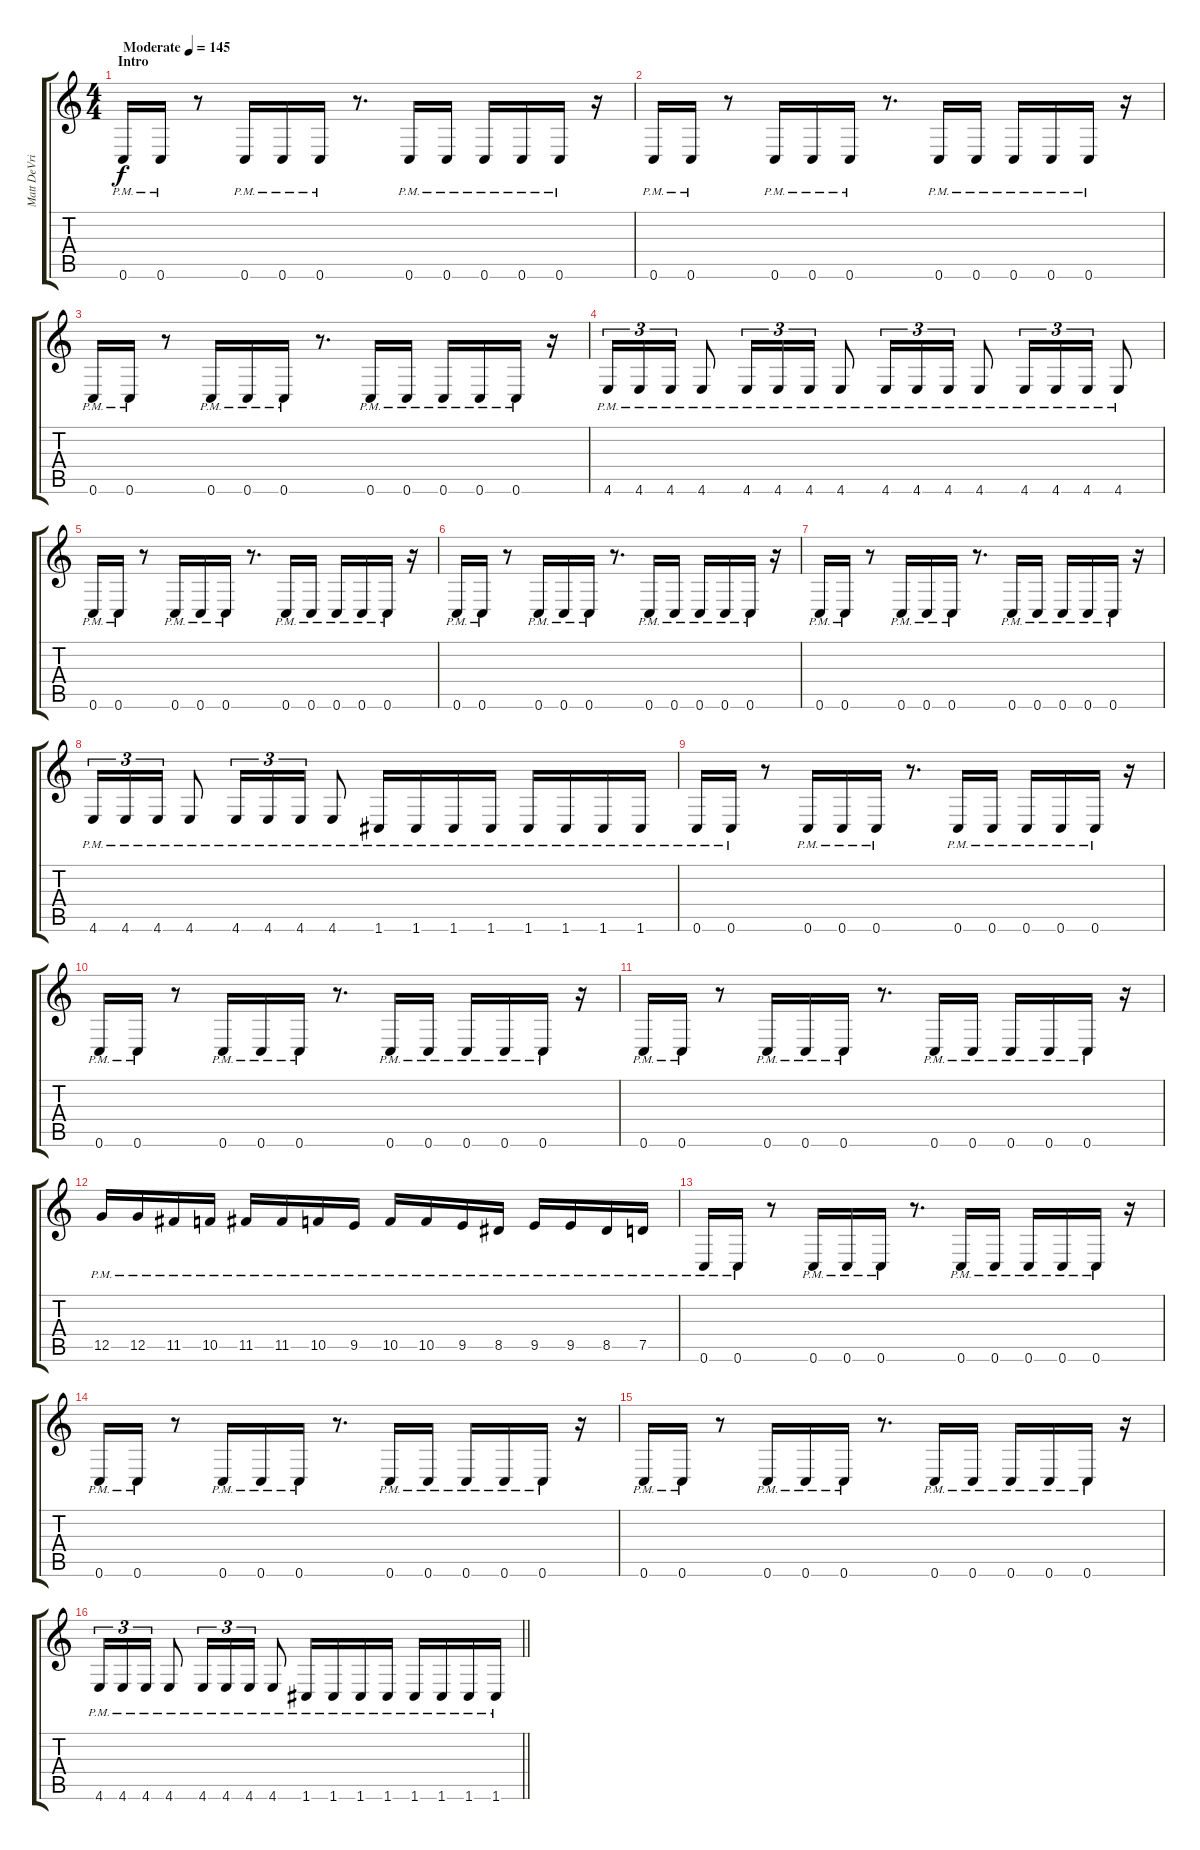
\track ("Matt DeVries" "Matt DeVri") {instrument distortionguitar}
\staff {score tabs}
\tuning (D4 A3 F3 C3 G2 C2) {hide}
\ts (4 4)
\section ("" "Intro")
\tempo (145 "Moderate")
\clef g2
\ks c
0.6{pm}.16{dy f instrument distortionguitar} 0.6{pm}.16 r.8 0.6{pm}.16 0.6{pm}.16 0.6{pm}.16 r.8{d} 0.6{pm}.16 0.6{pm}.16 0.6{pm}.16 0.6{pm}.16 0.6{pm}.16 r.16 |
0.6{pm}.16 0.6{pm}.16 r.8 0.6{pm}.16 0.6{pm}.16 0.6{pm}.16 r.8{d} 0.6{pm}.16 0.6{pm}.16 0.6{pm}.16 0.6{pm}.16 0.6{pm}.16 r.16 |
0.6{pm}.16 0.6{pm}.16 r.8 0.6{pm}.16 0.6{pm}.16 0.6{pm}.16 r.8{d} 0.6{pm}.16 0.6{pm}.16 0.6{pm}.16 0.6{pm}.16 0.6{pm}.16 r.16 |
4.6{pm}.16{tu (3 2)} 4.6{pm}.16{tu (3 2)} 4.6{pm}.16{tu (3 2)} 4.6{pm}.8 4.6{pm}.16{tu (3 2)} 4.6{pm}.16{tu (3 2)} 4.6{pm}.16{tu (3 2)} 4.6{pm}.8 4.6{pm}.16{tu (3 2)} 4.6{pm}.16{tu (3 2)} 4.6{pm}.16{tu (3 2)} 4.6{pm}.8 4.6{pm}.16{tu (3 2)} 4.6{pm}.16{tu (3 2)} 4.6{pm}.16{tu (3 2)} 4.6{pm}.8 |
0.6{pm}.16 0.6{pm}.16 r.8 0.6{pm}.16 0.6{pm}.16 0.6{pm}.16 r.8{d} 0.6{pm}.16 0.6{pm}.16 0.6{pm}.16 0.6{pm}.16 0.6{pm}.16 r.16 |
0.6{pm}.16 0.6{pm}.16 r.8 0.6{pm}.16 0.6{pm}.16 0.6{pm}.16 r.8{d} 0.6{pm}.16 0.6{pm}.16 0.6{pm}.16 0.6{pm}.16 0.6{pm}.16 r.16 |
0.6{pm}.16 0.6{pm}.16 r.8 0.6{pm}.16 0.6{pm}.16 0.6{pm}.16 r.8{d} 0.6{pm}.16 0.6{pm}.16 0.6{pm}.16 0.6{pm}.16 0.6{pm}.16 r.16 |
4.6{pm}.16{tu (3 2)} 4.6{pm}.16{tu (3 2)} 4.6{pm}.16{tu (3 2)} 4.6{pm}.8 4.6{pm}.16{tu (3 2)} 4.6{pm}.16{tu (3 2)} 4.6{pm}.16{tu (3 2)} 4.6{pm}.8 1.6{pm}.16 1.6{pm}.16 1.6{pm}.16 1.6{pm}.16 1.6{pm}.16 1.6{pm}.16 1.6{pm}.16 1.6{pm}.16 |
0.6{pm}.16 0.6{pm}.16 r.8 0.6{pm}.16 0.6{pm}.16 0.6{pm}.16 r.8{d} 0.6{pm}.16 0.6{pm}.16 0.6{pm}.16 0.6{pm}.16 0.6{pm}.16 r.16 |
0.6{pm}.16 0.6{pm}.16 r.8 0.6{pm}.16 0.6{pm}.16 0.6{pm}.16 r.8{d} 0.6{pm}.16 0.6{pm}.16 0.6{pm}.16 0.6{pm}.16 0.6{pm}.16 r.16 |
0.6{pm}.16 0.6{pm}.16 r.8 0.6{pm}.16 0.6{pm}.16 0.6{pm}.16 r.8{d} 0.6{pm}.16 0.6{pm}.16 0.6{pm}.16 0.6{pm}.16 0.6{pm}.16 r.16 |
12.5{pm}.16 12.5{pm}.16 11.5{pm}.16 10.5{pm}.16 11.5{pm}.16 11.5{pm}.16 10.5{pm}.16 9.5{pm}.16 10.5{pm}.16 10.5{pm}.16 9.5{pm}.16 8.5{pm}.16 9.5{pm}.16 9.5{pm}.16 8.5{pm}.16 7.5{pm}.16 |
0.6{pm}.16 0.6{pm}.16 r.8 0.6{pm}.16 0.6{pm}.16 0.6{pm}.16 r.8{d} 0.6{pm}.16 0.6{pm}.16 0.6{pm}.16 0.6{pm}.16 0.6{pm}.16 r.16 |
0.6{pm}.16 0.6{pm}.16 r.8 0.6{pm}.16 0.6{pm}.16 0.6{pm}.16 r.8{d} 0.6{pm}.16 0.6{pm}.16 0.6{pm}.16 0.6{pm}.16 0.6{pm}.16 r.16 |
0.6{pm}.16 0.6{pm}.16 r.8 0.6{pm}.16 0.6{pm}.16 0.6{pm}.16 r.8{d} 0.6{pm}.16 0.6{pm}.16 0.6{pm}.16 0.6{pm}.16 0.6{pm}.16 r.16 |
\barLineRight lightlight
4.6{pm}.16{tu (3 2)} 4.6{pm}.16{tu (3 2)} 4.6{pm}.16{tu (3 2)} 4.6{pm}.8 4.6{pm}.16{tu (3 2)} 4.6{pm}.16{tu (3 2)} 4.6{pm}.16{tu (3 2)} 4.6{pm}.8 1.6{pm}.16 1.6{pm}.16 1.6{pm}.16 1.6{pm}.16 1.6{pm}.16 1.6{pm}.16 1.6{pm}.16 1.6{pm}.16
